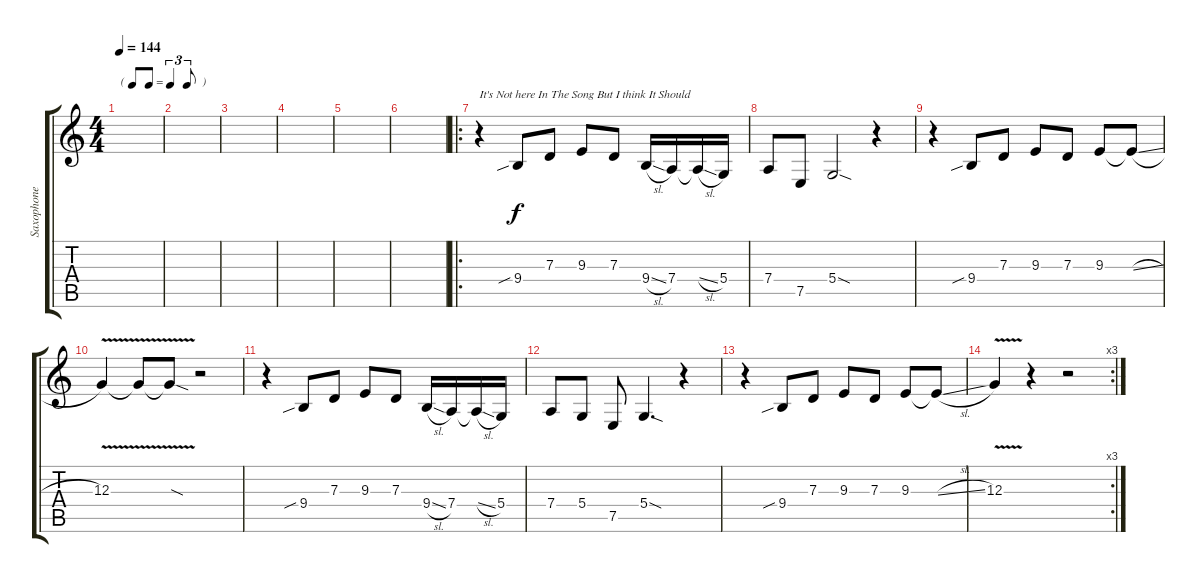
\track ("Saxophone" "Saxophone") {instrument altosax}
\staff {score tabs}
\tuning (E4 B3 G3 D3 A2 E2) {hide}
\ts (4 4)
\tf triplet8th
\tempo 144
\clef g2
\ks c
|
|
|
|
|
|
\ro
r.4{txt "It's Not here In The Song But I think It Should"} 9.4{sib}.8{instrument altosax} 7.3.8 9.3.8 7.3.8 9.4{sl}.16 7.4.16 7.4{sl t}.16 5.4.16 |
7.4.8 7.5.8 5.4{sod}.2 r.4 |
r.4 9.4{sib}.8 7.3.8 9.3.8 7.3.8 9.3.8 9.3{sl t}.8 |
12.3{v}.4 12.3{v t}.8 12.3{sod t}.8 r.2 |
r.4 9.4{sib}.8 7.3.8 9.3.8 7.3.8 9.4{sl}.16 7.4.16 7.4{sl t}.16 5.4.16 |
7.4.8 5.4.8 7.5.8 5.4{sod}.4{d} r.4 |
r.4 9.4{sib}.8 7.3.8 9.3.8 7.3.8 9.3.8 9.3{sl t}.8 |
\rc 3
12.3{v}.4 r.4 r.2
